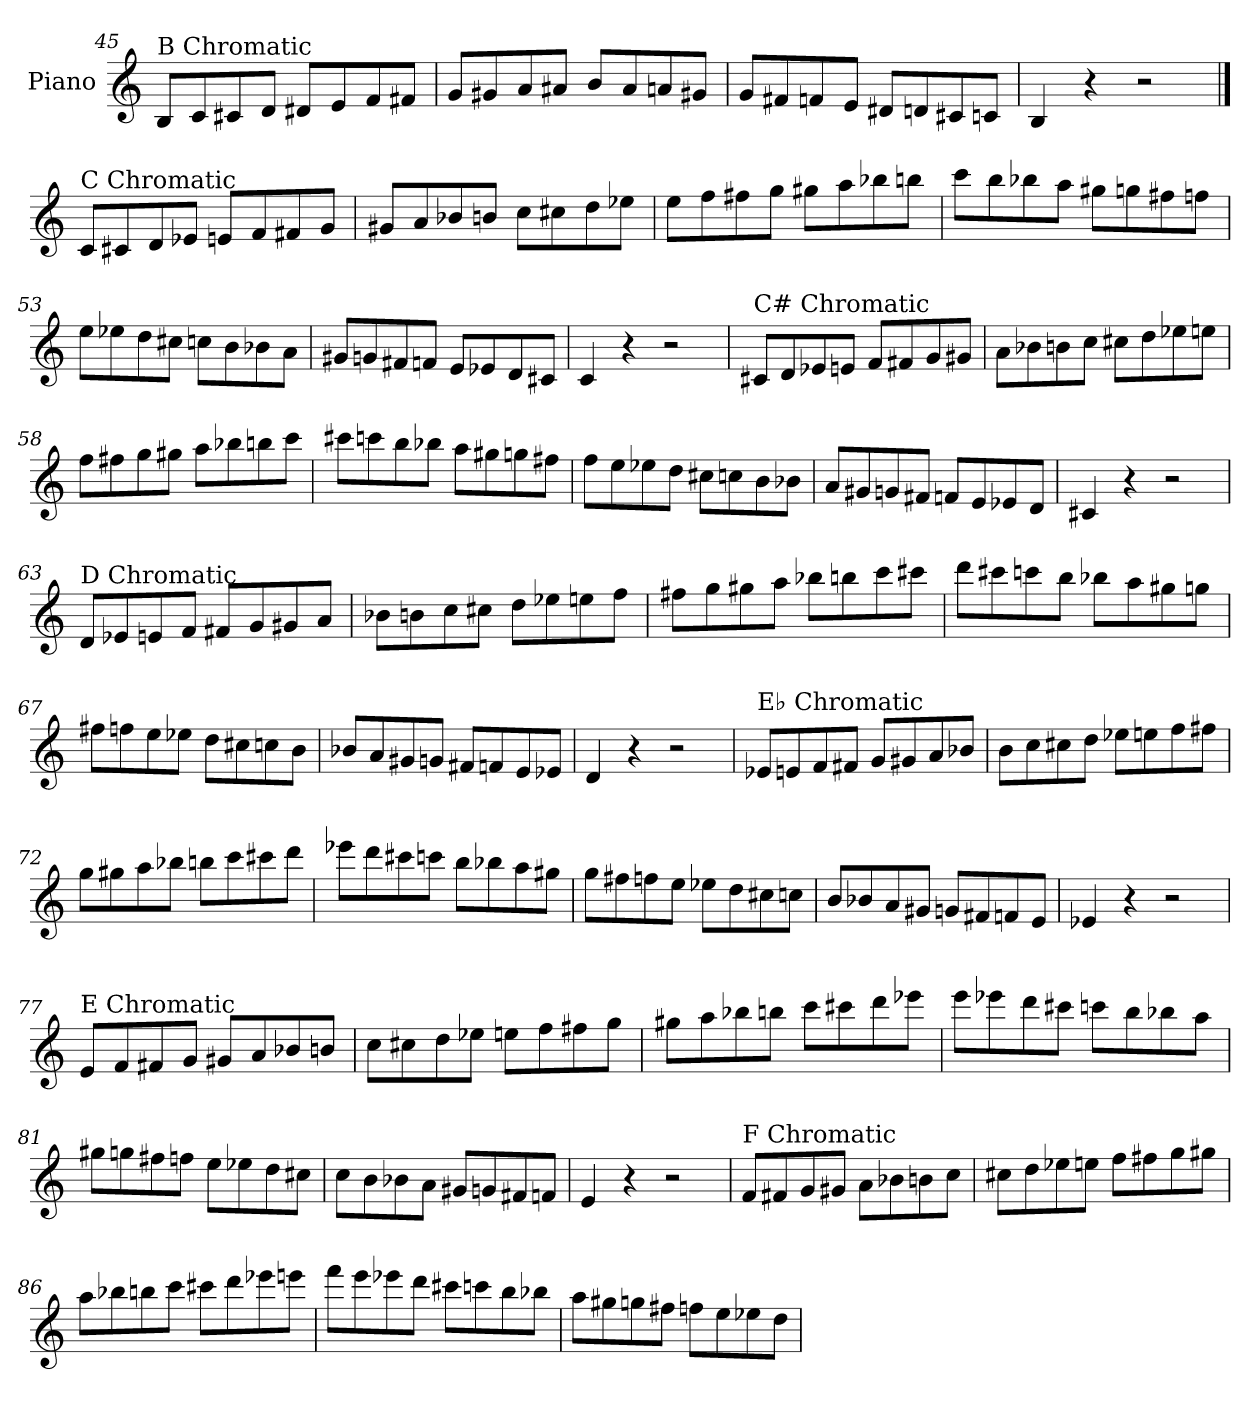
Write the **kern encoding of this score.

**kern
*part1
*staff1
*I"Piano
*I'Pno.
!!LO:LB:g=z
*clefG2
*k[]
=45
!LO:TX:a:t=B Chromatic
8B/L
8c/
8c#X/
8d/J
8d#X/L
8e/
8f/
8f#X/J
=46
8g/L
8g#X/
8a/
8a#X/J
8b/L
8a#/
8an/
8g#X/J
=47
8g/L
8f#X/
8fn/
8e/J
8d#X/L
8dn/
8c#X/
8cn/J
=48
4B/
4r
2r
!!LO:PB:g=z
==49
!LO:TX:a:t=C Chromatic
8c/L
8c#X/
8d/
8e-X/J
8en/L
8f/
8f#X/
8g/J
=50
8g#X/L
8a/
8b-X/
8bn/J
8cc\L
8cc#X\
8dd\
8ee-X\J
=51
8ee\L
8ff\
8ff#X\
8gg\J
8gg#X\L
8aa\
8bb-X\
8bbn\J
!!LO:LB:g=z
=52
8ccc\L
8bb\
8bb-X\
8aa\J
8gg#X\L
8ggn\
8ff#X\
8ffn\J
=53
8ee\L
8ee-X\
8dd\
8cc#X\J
8ccn\L
8b\
8b-X\
8a\J
=54
8g#X/L
8gn/
8f#X/
8fn/J
8e/L
8e-X/
8d/
8c#X/J
=55
4c/
4r
2r
!!LO:LB:g=z
=56
!LO:TX:a:t=C# Chromatic
8c#X/L
8d/
8e-X/
8en/J
8f/L
8f#X/
8g/
8g#X/J
=57
8a\L
8b-X\
8bn\
8cc\J
8cc#X\L
8dd\
8ee-X\
8een\J
=58
8ff\L
8ff#X\
8gg\
8gg#X\J
8aa\L
8bb-X\
8bbn\
8ccc\J
!!LO:LB:g=z
=59
8ccc#X\L
8cccn\
8bb\
8bb-X\J
8aa\L
8gg#X\
8ggn\
8ff#X\J
=60
8ff\L
8ee\
8ee-X\
8dd\J
8cc#X\L
8ccn\
8b\
8b-X\J
=61
8a/L
8g#X/
8gn/
8f#X/J
8fn/L
8e/
8e-X/
8d/J
=62
4c#X/
4r
2r
!!LO:LB:g=z
=63
!LO:TX:a:t=D Chromatic
8d/L
8e-X/
8en/
8f/J
8f#X/L
8g/
8g#X/
8a/J
=64
8b-X\L
8bn\
8cc\
8cc#X\J
8dd\L
8ee-X\
8een\
8ff\J
=65
8ff#X\L
8gg\
8gg#X\
8aa\J
8bb-X\L
8bbn\
8ccc\
8ccc#X\J
!!LO:LB:g=z
=66
8ddd\L
8ccc#X\
8cccn\
8bb\J
8bb-X\L
8aa\
8gg#X\
8ggn\J
=67
8ff#X\L
8ffn\
8ee\
8ee-X\J
8dd\L
8cc#X\
8ccn\
8b\J
=68
8b-X/L
8a/
8g#X/
8gn/J
8f#X/L
8fn/
8e/
8e-X/J
=69
4d/
4r
2r
!!LO:LB:g=z
=70
!LO:TX:a:t=E♭ Chromatic
8e-X/L
8en/
8f/
8f#X/J
8g/L
8g#X/
8a/
8b-X/J
=71
8b\L
8cc\
8cc#X\
8dd\J
8ee-X\L
8een\
8ff\
8ff#X\J
=72
8gg\L
8gg#X\
8aa\
8bb-X\J
8bbn\L
8ccc\
8ccc#X\
8ddd\J
!!LO:LB:g=z
=73
8eee-X\L
8ddd\
8ccc#X\
8cccn\J
8bb\L
8bb-X\
8aa\
8gg#X\J
=74
8gg\L
8ff#X\
8ffn\
8ee\J
8ee-X\L
8dd\
8cc#X\
8ccn\J
=75
8b/L
8b-X/
8a/
8g#X/J
8gn/L
8f#X/
8fn/
8e/J
=76
4e-X/
4r
2r
!!LO:LB:g=z
=77
!LO:TX:a:t=E Chromatic
8e/L
8f/
8f#X/
8g/J
8g#X/L
8a/
8b-X/
8bn/J
=78
8cc\L
8cc#X\
8dd\
8ee-X\J
8een\L
8ff\
8ff#X\
8gg\J
=79
8gg#X\L
8aa\
8bb-X\
8bbn\J
8ccc\L
8ccc#X\
8ddd\
8eee-X\J
!!LO:LB:g=z
=80
8eee\L
8eee-X\
8ddd\
8ccc#X\J
8cccn\L
8bb\
8bb-X\
8aa\J
=81
8gg#X\L
8ggn\
8ff#X\
8ffn\J
8ee\L
8ee-X\
8dd\
8cc#X\J
=82
8cc\L
8b\
8b-X\
8a\J
8g#X/L
8gn/
8f#X/
8fn/J
=83
4e/
4r
2r
!!LO:LB:g=z
=84
!LO:TX:a:t=F Chromatic
8f/L
8f#X/
8g/
8g#X/J
8a\L
8b-X\
8bn\
8cc\J
=85
8cc#X\L
8dd\
8ee-X\
8een\J
8ff\L
8ff#X\
8gg\
8gg#X\J
=86
8aa\L
8bb-X\
8bbn\
8ccc\J
8ccc#X\L
8ddd\
8eee-X\
8eeen\J
!!LO:LB:g=z
=87
8fff\L
8eee\
8eee-X\
8ddd\J
8ccc#X\L
8cccn\
8bb\
8bb-X\J
=88
8aa\L
8gg#X\
8ggn\
8ff#X\J
8ffn\L
8ee\
8ee-X\
8dd\J
=
*-
